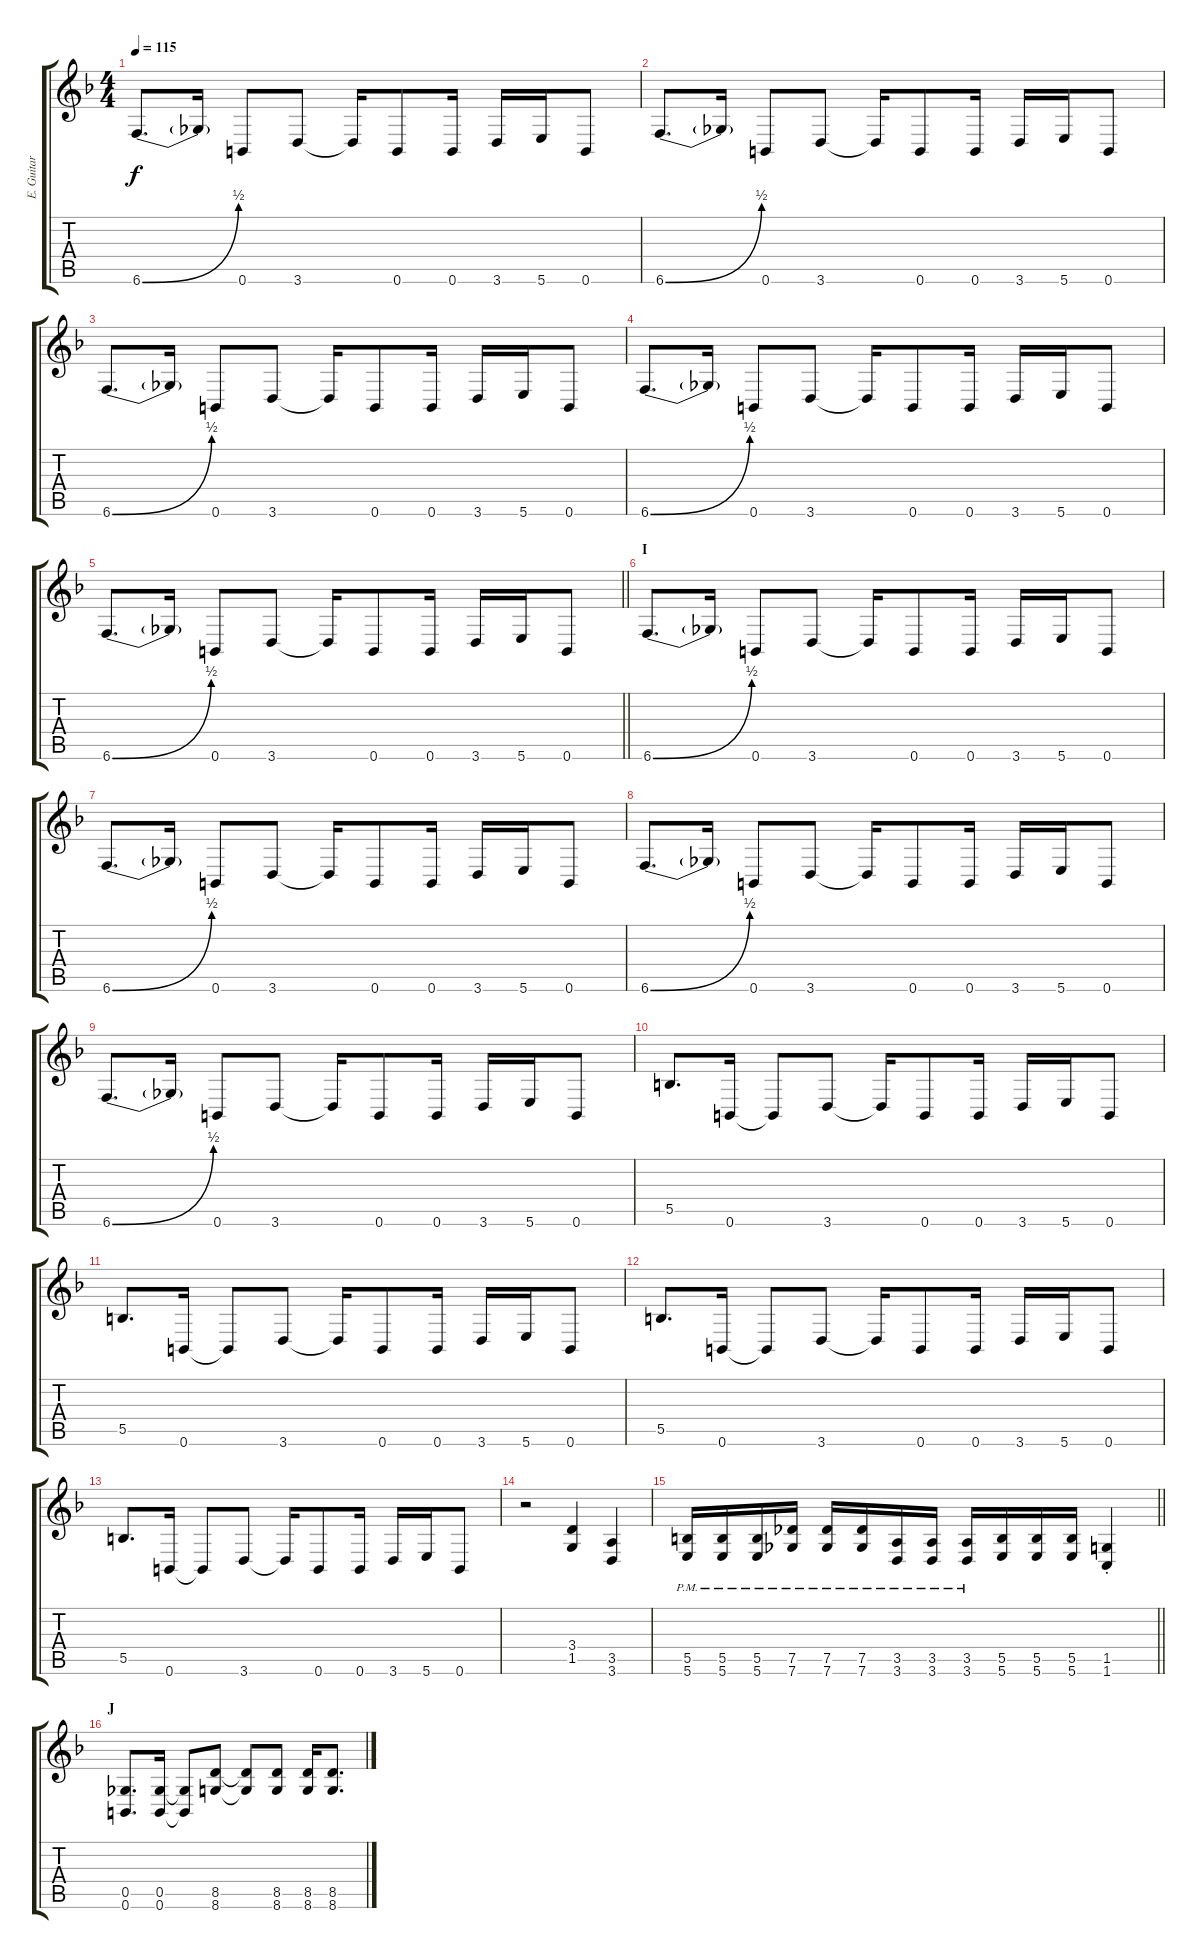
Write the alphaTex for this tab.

\track ("E. Guitar II" "E. Guitar ") {instrument overdrivenguitar}
\staff {score tabs}
\tuning (Db4 Ab3 E3 B2 Gb2 B1) {hide}
\ts (4 4)
\tempo 115
\clef g2
\ks f
6.6{be (bend 0 0 60 2)}.8{d dy f} 6.6{t}.16 0.6.8 3.6.8 3.6{t}.16 0.6.8 0.6.16 3.6.16 5.6.16 0.6.8 |
6.6{be (bend 0 0 60 2)}.8{d} 6.6{t}.16 0.6.8 3.6.8 3.6{t}.16 0.6.8 0.6.16 3.6.16 5.6.16 0.6.8 |
6.6{be (bend 0 0 60 2)}.8{d} 6.6{t}.16 0.6.8 3.6.8 3.6{t}.16 0.6.8 0.6.16 3.6.16 5.6.16 0.6.8 |
6.6{be (bend 0 0 60 2)}.8{d} 6.6{t}.16 0.6.8 3.6.8 3.6{t}.16 0.6.8 0.6.16 3.6.16 5.6.16 0.6.8 |
\barLineRight lightlight
6.6{be (bend 0 0 60 2)}.8{d} 6.6{t}.16 0.6.8 3.6.8 3.6{t}.16 0.6.8 0.6.16 3.6.16 5.6.16 0.6.8 |
\section ("" "I")
6.6{be (bend 0 0 60 2)}.8{d} 6.6{t}.16 0.6.8 3.6.8 3.6{t}.16 0.6.8 0.6.16 3.6.16 5.6.16 0.6.8 |
6.6{be (bend 0 0 60 2)}.8{d} 6.6{t}.16 0.6.8 3.6.8 3.6{t}.16 0.6.8 0.6.16 3.6.16 5.6.16 0.6.8 |
6.6{be (bend 0 0 60 2)}.8{d} 6.6{t}.16 0.6.8 3.6.8 3.6{t}.16 0.6.8 0.6.16 3.6.16 5.6.16 0.6.8 |
6.6{be (bend 0 0 60 2)}.8{d} 6.6{t}.16 0.6.8 3.6.8 3.6{t}.16 0.6.8 0.6.16 3.6.16 5.6.16 0.6.8 |
5.5.8{d} 0.6.16 0.6{t}.8 3.6.8 3.6{t}.16 0.6.8 0.6.16 3.6.16 5.6.16 0.6.8 |
5.5.8{d} 0.6.16 0.6{t}.8 3.6.8 3.6{t}.16 0.6.8 0.6.16 3.6.16 5.6.16 0.6.8 |
5.5.8{d} 0.6.16 0.6{t}.8 3.6.8 3.6{t}.16 0.6.8 0.6.16 3.6.16 5.6.16 0.6.8 |
5.5.8{d} 0.6.16 0.6{t}.8 3.6.8 3.6{t}.16 0.6.8 0.6.16 3.6.16 5.6.16 0.6.8 |
r.2 (3.4 1.5).4 (3.5 3.6).4 |
\barLineRight lightlight
(5.5{pm} 5.6{pm}).16 (5.5{pm} 5.6{pm}).16 (5.5{pm} 5.6{pm}).16 (7.5{pm} 7.6{pm}).16 (7.5{pm} 7.6{pm}).16 (7.5{pm} 7.6{pm}).16 (3.5{pm} 3.6{pm}).16 (3.5{pm} 3.6{pm}).16 (3.5{pm} 3.6{pm}).16 (5.5 5.6).16 (5.5 5.6).16 (5.5 5.6).16 (1.5{st} 1.6{st}).4 |
\section ("" "J")
(0.5 0.6).8{d} (0.5 0.6).16 (0.5{t} 0.6{t}).8 (8.5 8.6).8 (8.5{t} 8.6{t}).8 (8.5 8.6).8 (8.5 8.6).16 (8.5 8.6).8{d}
